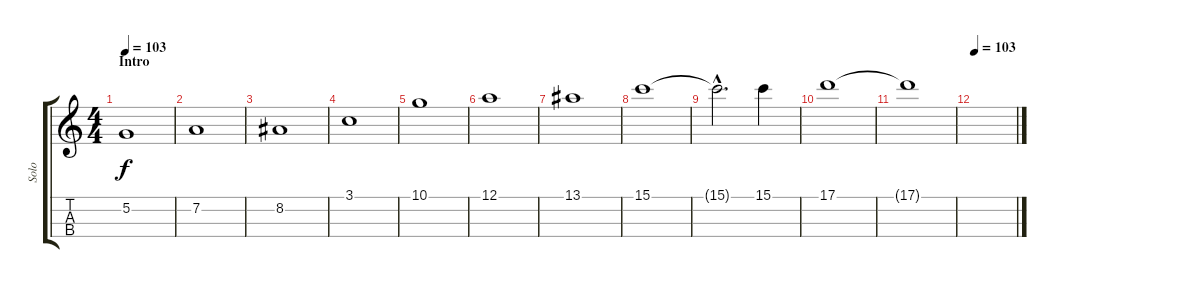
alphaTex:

\track ("Solo" "Solo") {instrument contrabass}
\staff {score tabs}
\tuning (A3 D3 G2 C2) {hide}
\ts (4 4)
\section ("" "Intro")
\tempo 103
\tempo 85
\tempo 103
\clef g2
\ks c
5.2.1{dy f volume 7 instrument contrabass} |
7.2.1{volume 11} |
8.2.1 |
3.1.1 |
10.1.1 |
12.1.1 |
13.1.1 |
15.1.1 |
15.1{hac t}.2{d} 15.1.4 |
17.1.1 |
17.1{t}.1{volume 16} |
\tempo 103
